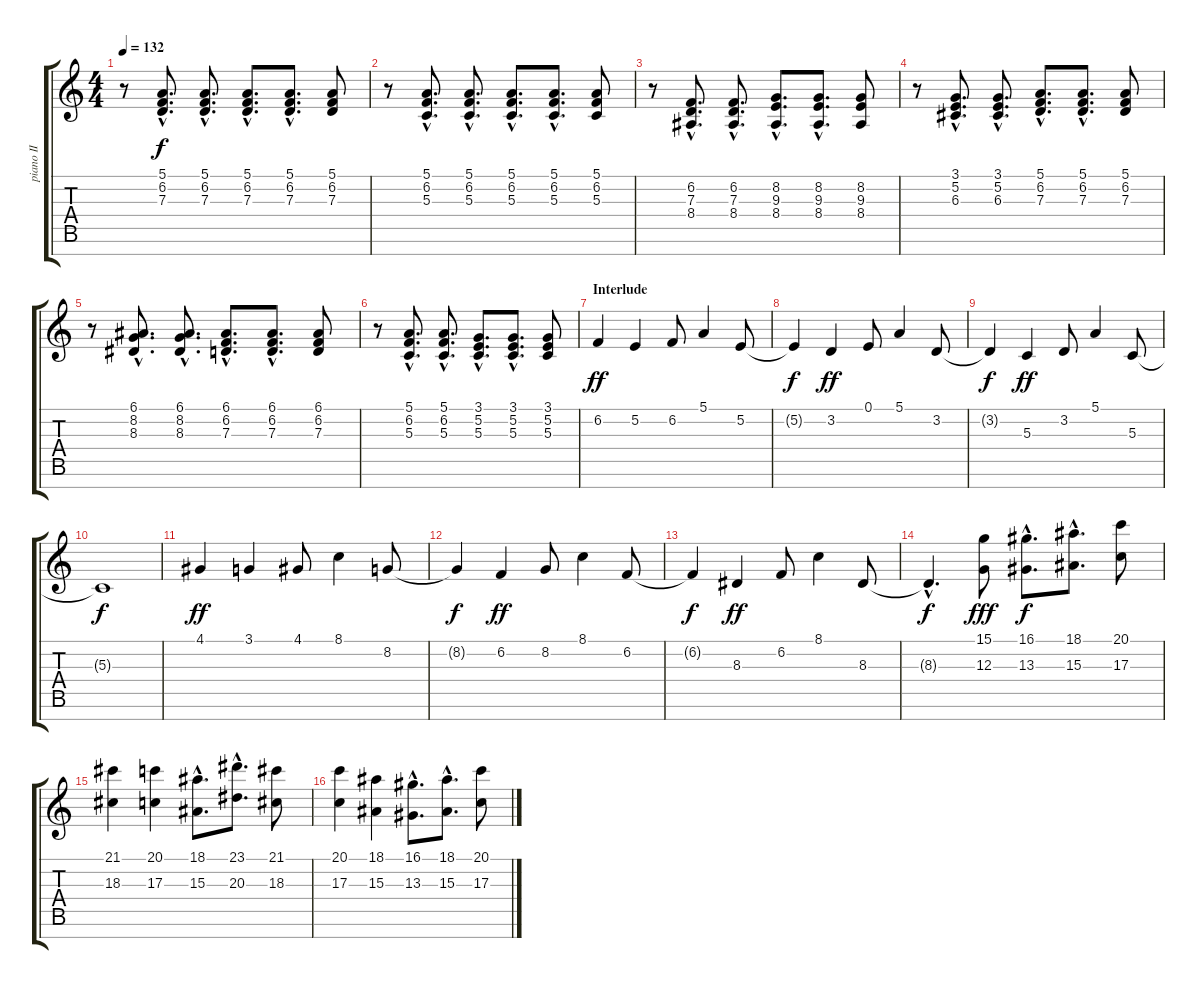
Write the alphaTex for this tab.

\track ("piano II" "piano II") {instrument honkytonkpiano}
\staff {score tabs}
\tuning (E4 B3 G3 D3 A2 E2 B1) {hide}
\ts (4 4)
\tempo 132
\clef g2
\ks c
r.8{dy f} (5.1{hac} 6.2{hac} 7.3{hac}).8{d} (5.1{hac} 6.2{hac} 7.3{hac}).8{d} (5.1{hac} 6.2{hac} 7.3{hac}).8{d} (5.1{hac} 6.2{hac} 7.3{hac}).8{d} (5.1 6.2 7.3).8 |
r.8 (5.1{hac} 6.2{hac} 5.3{hac}).8{d} (5.1{hac} 6.2{hac} 5.3{hac}).8{d} (5.1{hac} 6.2{hac} 5.3{hac}).8{d} (5.1{hac} 6.2{hac} 5.3{hac}).8{d} (5.1 6.2 5.3).8 |
r.8 (6.2{hac} 7.3{hac} 8.4{hac}).8{d} (6.2{hac} 7.3{hac} 8.4{hac}).8{d} (8.2{hac} 9.3{hac} 8.4{hac}).8{d} (8.2{hac} 9.3{hac} 8.4{hac}).8{d} (8.2 9.3 8.4).8 |
r.8 (3.1{hac} 5.2{hac} 6.3{hac}).8{d} (3.1{hac} 5.2{hac} 6.3{hac}).8{d} (5.1{hac} 6.2{hac} 7.3{hac}).8{d} (5.1{hac} 6.2{hac} 7.3{hac}).8{d} (5.1 6.2 7.3).8 |
r.8 (6.1{hac} 8.2{hac} 8.3{hac}).8{d} (6.1{hac} 8.2{hac} 8.3{hac}).8{d} (6.1{hac} 6.2{hac} 7.3{hac}).8{d} (6.1{hac} 6.2{hac} 7.3{hac}).8{d} (6.1 6.2 7.3).8 |
r.8 (5.1{hac} 6.2{hac} 5.3{hac}).8{d} (5.1{hac} 6.2{hac} 5.3{hac}).8{d} (3.1{hac} 5.2{hac} 5.3{hac}).8{d} (3.1{hac} 5.2{hac} 5.3{hac}).8{d} (3.1 5.2 5.3).8 |
\section ("" "Interlude")
6.2.4{dy ff balance 8} 5.2.4 6.2.8 5.1.4 5.2.8 |
5.2{t}.4{dy f} 3.2.4{dy ff} 0.1.8 5.1.4 3.2.8 |
3.2{t}.4{dy f} 5.3.4{dy ff} 3.2.8 5.1.4 5.3.8 |
5.3{t}.1{dy f} |
4.1.4{dy ff} 3.1.4 4.1.8 8.1.4 8.2.8 |
8.2{t}.4{dy f} 6.2.4{dy ff} 8.2.8 8.1.4 6.2.8 |
6.2{t}.4{dy f} 8.3.4{dy ff} 6.2.8 8.1.4 8.3.8 |
8.3{hac t}.4{d dy f} (15.1 12.3).8{dy fff volume 12 balance 8 instrument fx5brightness} (16.1{hac} 13.3{hac}).8{d dy f} (18.1{hac} 15.3{hac}).8{d} (20.1 17.3).8 |
(21.1 18.3).4 (20.1 17.3).4 (18.1{hac} 15.3{hac}).8{d} (23.1{hac} 20.3{hac}).8{d} (21.1 18.3).8 |
(20.1 17.3).4 (18.1 15.3).4 (16.1{hac} 13.3{hac}).8{d} (18.1{hac} 15.3{hac}).8{d} (20.1 17.3).8
